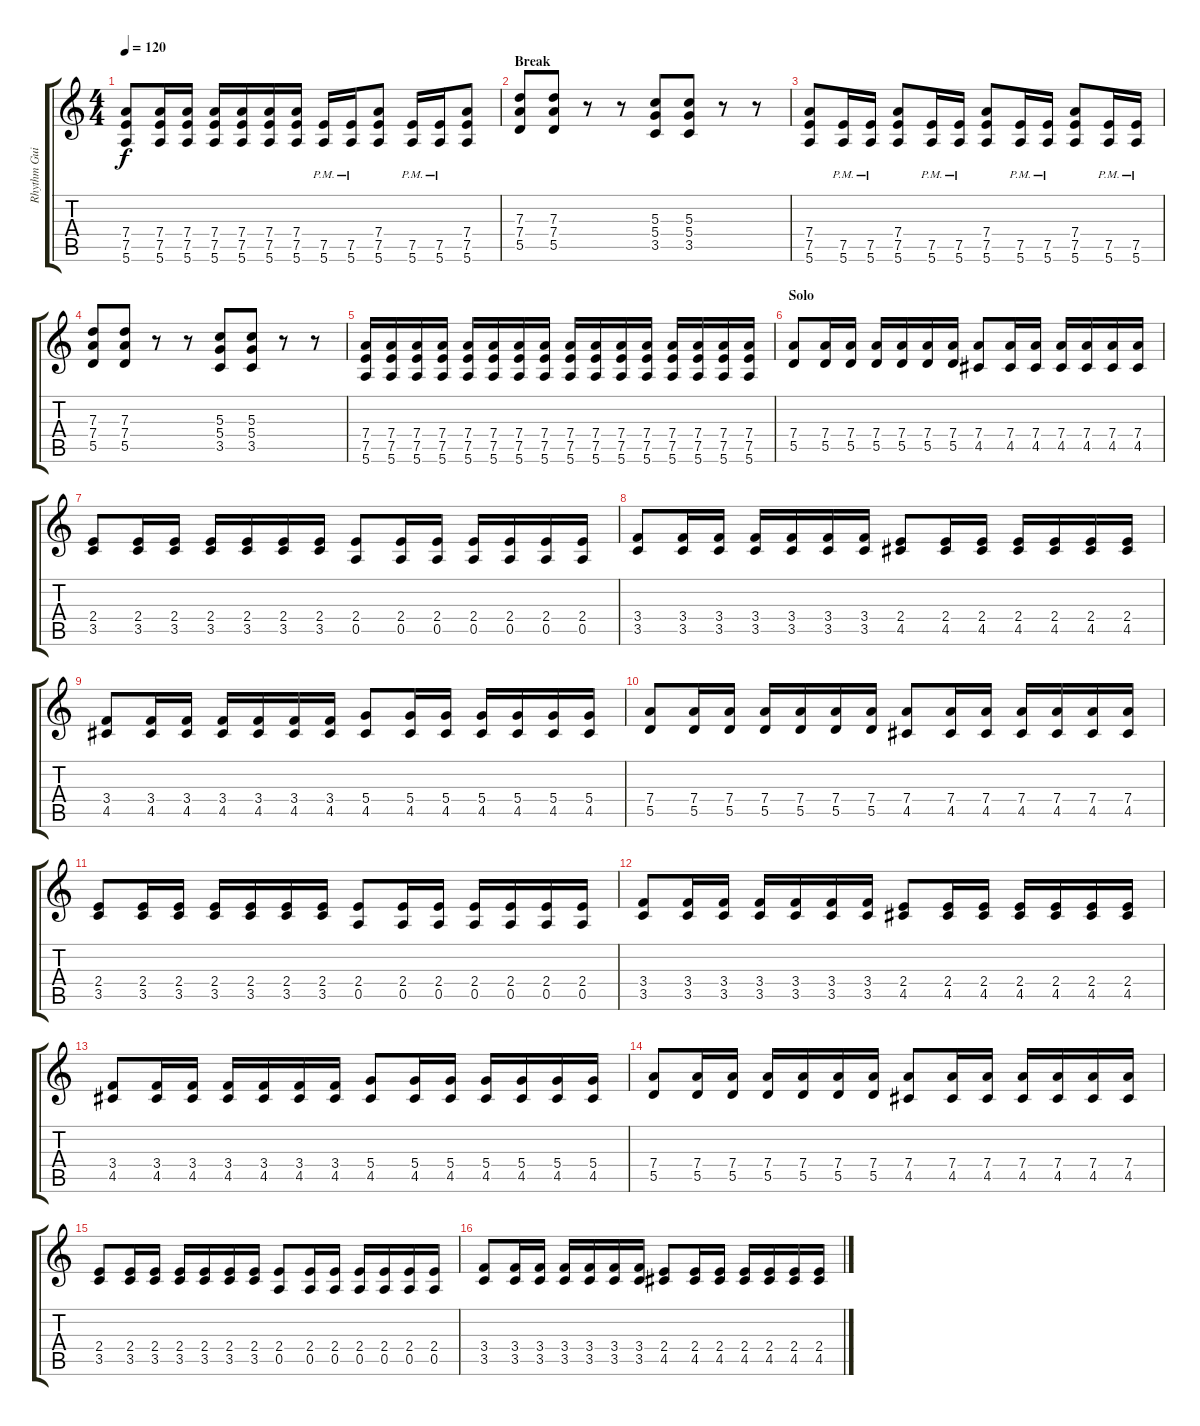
\track ("Rhythm Guitar" "Rhythm Gui") {instrument distortionguitar}
\staff {score tabs}
\tuning (E4 B3 G3 D3 A2 E2) {hide}
\ts (4 4)
\tempo 120
\clef g2
\ks c
(7.4 7.5 5.6).8{dy f} (7.4 7.5 5.6).16 (7.4 7.5 5.6).16 (7.4 7.5 5.6).16 (7.4 7.5 5.6).16 (7.4 7.5 5.6).16 (7.4 7.5 5.6).16 (7.5{pm} 5.6{pm}).16 (7.5{pm} 5.6{pm}).16 (7.4 7.5 5.6).8 (7.5{pm} 5.6{pm}).16 (7.5{pm} 5.6{pm}).16 (7.4 7.5 5.6).8 |
\section ("" "Break")
(7.3 7.4 5.5).8 (7.3 7.4 5.5).8 r.8 r.8 (5.3 5.4 3.5).8 (5.3 5.4 3.5).8 r.8 r.8 |
(7.4 7.5 5.6).8 (7.5{pm} 5.6{pm}).16 (7.5{pm} 5.6{pm}).16 (7.4 7.5 5.6).8 (7.5{pm} 5.6{pm}).16 (7.5{pm} 5.6{pm}).16 (7.4 7.5 5.6).8 (7.5{pm} 5.6{pm}).16 (7.5{pm} 5.6{pm}).16 (7.4 7.5 5.6).8 (7.5{pm} 5.6{pm}).16 (7.5{pm} 5.6{pm}).16 |
(7.3 7.4 5.5).8 (7.3 7.4 5.5).8 r.8 r.8 (5.3 5.4 3.5).8 (5.3 5.4 3.5).8 r.8 r.8 |
(7.4 7.5 5.6).16 (7.4 7.5 5.6).16 (7.4 7.5 5.6).16 (7.4 7.5 5.6).16 (7.4 7.5 5.6).16 (7.4 7.5 5.6).16 (7.4 7.5 5.6).16 (7.4 7.5 5.6).16 (7.4 7.5 5.6).16 (7.4 7.5 5.6).16 (7.4 7.5 5.6).16 (7.4 7.5 5.6).16 (7.4 7.5 5.6).16 (7.4 7.5 5.6).16 (7.4 7.5 5.6).16 (7.4 7.5 5.6).16 |
\section ("" "Solo")
(7.4 5.5).8 (7.4 5.5).16 (7.4 5.5).16 (7.4 5.5).16 (7.4 5.5).16 (7.4 5.5).16 (7.4 5.5).16 (7.4 4.5).8 (7.4 4.5).16 (7.4 4.5).16 (7.4 4.5).16 (7.4 4.5).16 (7.4 4.5).16 (7.4 4.5).16 |
(2.4 3.5).8 (2.4 3.5).16 (2.4 3.5).16 (2.4 3.5).16 (2.4 3.5).16 (2.4 3.5).16 (2.4 3.5).16 (2.4 0.5).8 (2.4 0.5).16 (2.4 0.5).16 (2.4 0.5).16 (2.4 0.5).16 (2.4 0.5).16 (2.4 0.5).16 |
(3.4 3.5).8 (3.4 3.5).16 (3.4 3.5).16 (3.4 3.5).16 (3.4 3.5).16 (3.4 3.5).16 (3.4 3.5).16 (2.4 4.5).8 (2.4 4.5).16 (2.4 4.5).16 (2.4 4.5).16 (2.4 4.5).16 (2.4 4.5).16 (2.4 4.5).16 |
(3.4 4.5).8 (3.4 4.5).16 (3.4 4.5).16 (3.4 4.5).16 (3.4 4.5).16 (3.4 4.5).16 (3.4 4.5).16 (5.4 4.5).8 (5.4 4.5).16 (5.4 4.5).16 (5.4 4.5).16 (5.4 4.5).16 (5.4 4.5).16 (5.4 4.5).16 |
(7.4 5.5).8 (7.4 5.5).16 (7.4 5.5).16 (7.4 5.5).16 (7.4 5.5).16 (7.4 5.5).16 (7.4 5.5).16 (7.4 4.5).8 (7.4 4.5).16 (7.4 4.5).16 (7.4 4.5).16 (7.4 4.5).16 (7.4 4.5).16 (7.4 4.5).16 |
(2.4 3.5).8 (2.4 3.5).16 (2.4 3.5).16 (2.4 3.5).16 (2.4 3.5).16 (2.4 3.5).16 (2.4 3.5).16 (2.4 0.5).8 (2.4 0.5).16 (2.4 0.5).16 (2.4 0.5).16 (2.4 0.5).16 (2.4 0.5).16 (2.4 0.5).16 |
(3.4 3.5).8 (3.4 3.5).16 (3.4 3.5).16 (3.4 3.5).16 (3.4 3.5).16 (3.4 3.5).16 (3.4 3.5).16 (2.4 4.5).8 (2.4 4.5).16 (2.4 4.5).16 (2.4 4.5).16 (2.4 4.5).16 (2.4 4.5).16 (2.4 4.5).16 |
(3.4 4.5).8 (3.4 4.5).16 (3.4 4.5).16 (3.4 4.5).16 (3.4 4.5).16 (3.4 4.5).16 (3.4 4.5).16 (5.4 4.5).8 (5.4 4.5).16 (5.4 4.5).16 (5.4 4.5).16 (5.4 4.5).16 (5.4 4.5).16 (5.4 4.5).16 |
(7.4 5.5).8 (7.4 5.5).16 (7.4 5.5).16 (7.4 5.5).16 (7.4 5.5).16 (7.4 5.5).16 (7.4 5.5).16 (7.4 4.5).8 (7.4 4.5).16 (7.4 4.5).16 (7.4 4.5).16 (7.4 4.5).16 (7.4 4.5).16 (7.4 4.5).16 |
(2.4 3.5).8 (2.4 3.5).16 (2.4 3.5).16 (2.4 3.5).16 (2.4 3.5).16 (2.4 3.5).16 (2.4 3.5).16 (2.4 0.5).8 (2.4 0.5).16 (2.4 0.5).16 (2.4 0.5).16 (2.4 0.5).16 (2.4 0.5).16 (2.4 0.5).16 |
(3.4 3.5).8 (3.4 3.5).16 (3.4 3.5).16 (3.4 3.5).16 (3.4 3.5).16 (3.4 3.5).16 (3.4 3.5).16 (2.4 4.5).8 (2.4 4.5).16 (2.4 4.5).16 (2.4 4.5).16 (2.4 4.5).16 (2.4 4.5).16 (2.4 4.5).16
